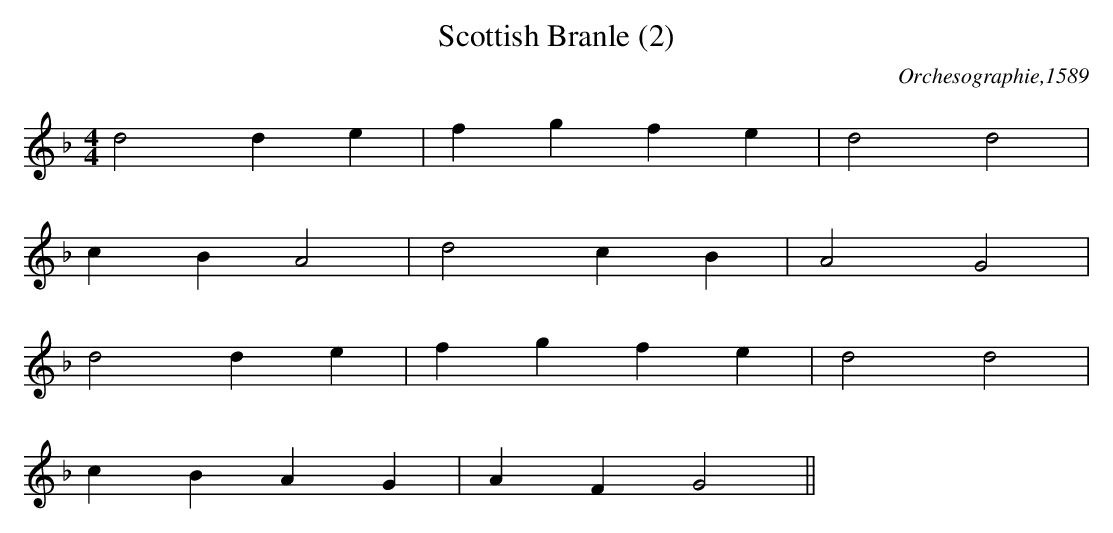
X:1
T:Scottish Branle (2)
C:Orchesographie,1589
L:1/4
M:4/4
K:G dorian
d2 de | fg fe | d2 d2 |
cB A2 |d2 cB | A2 G2 |
d2 de | fg fe | d2 d2 |
cB AG | AF G2 ||
